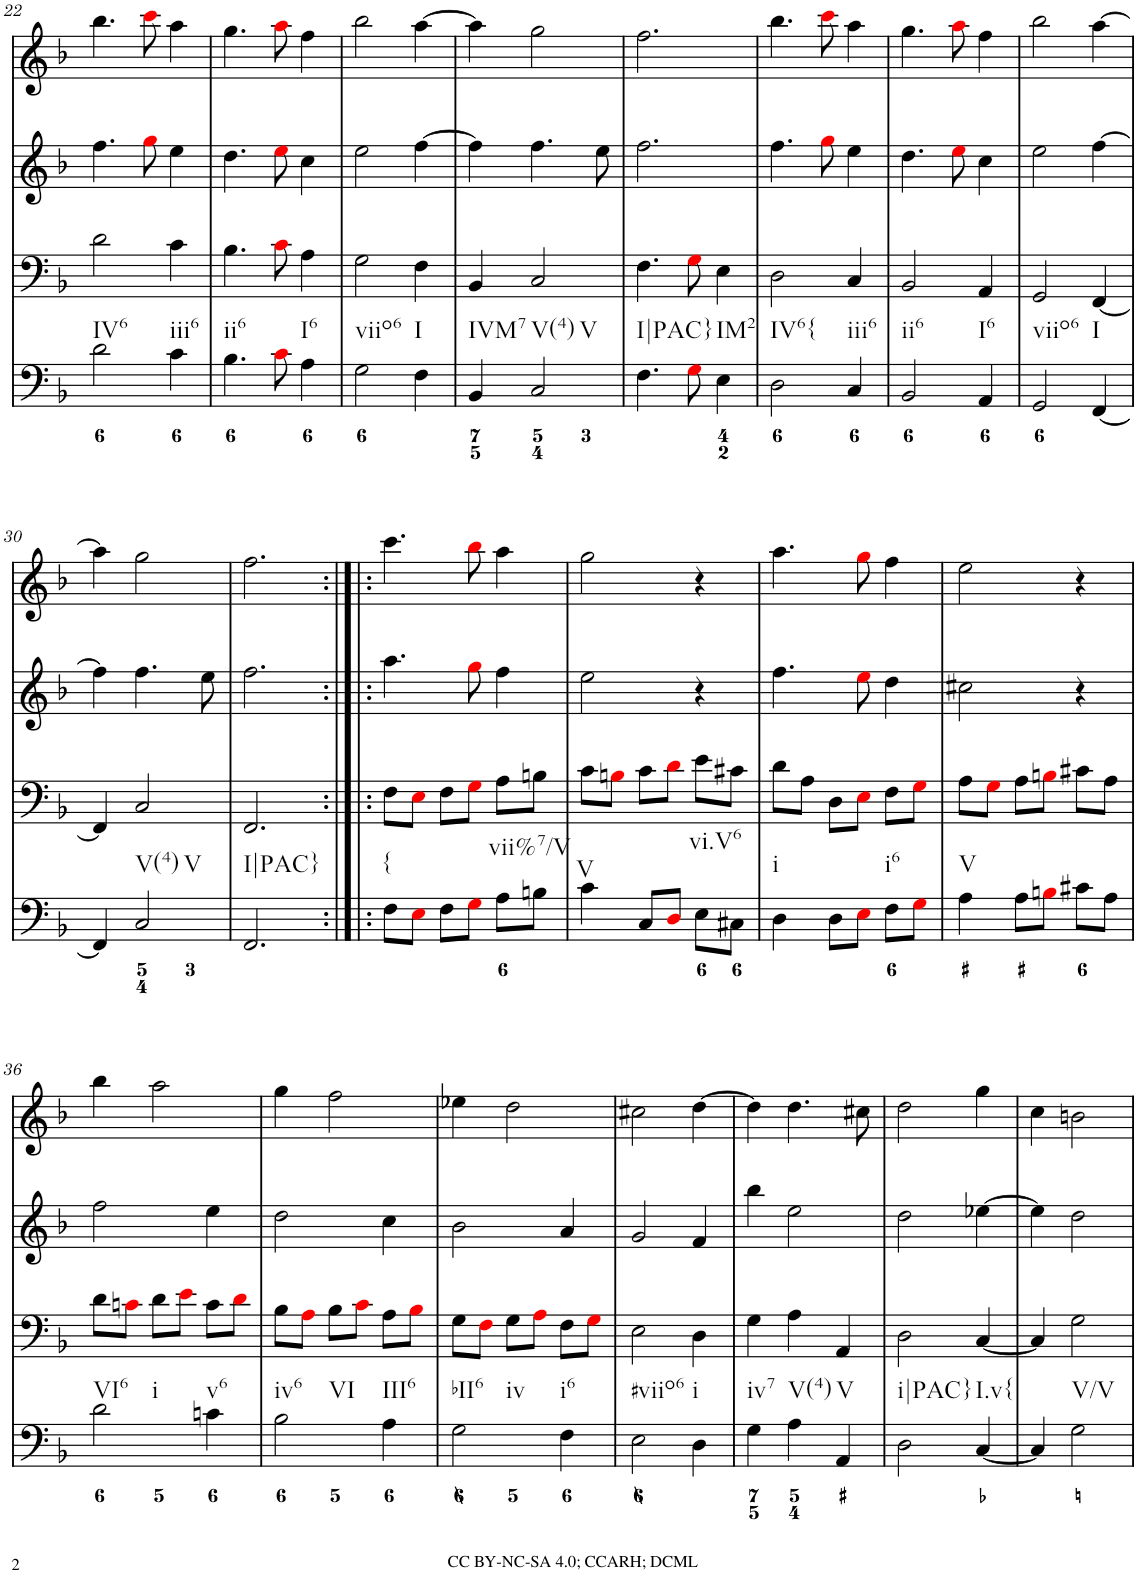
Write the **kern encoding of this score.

**kern	**kern	**kern	**kern
*part4	*part3	*part2	*part1
*staff4	*staff3	*staff2	*staff1
*I"Piano	*I"Piano	*I"Piano	*I"Piano
*I'Pno	*I'Pno	*I'Pno	*I'Pno
!!LO:PB:g=z
*clefF4	*clefF4	*clefG2	*clefG2
*k[b-]	*k[b-]	*k[b-]	*k[b-]
*F:	*F:	*F:	*F:
*M3/4	*M3/4	*M3/4	*M3/4
=22	=22	=22	=22
!LO:TX:b:t=IV6	!	!	!
2d\	2d\	4.ff\	4.bb-\
.	.	8ggi\	8ccci\
!LO:TX:b:t=iii6	!	!	!
4c\	4c\	4ee\	4aa\
=23	=23	=23	=23
!LO:TX:b:t=ii6	!	!	!
4.B-\	4.B-\	4.dd\	4.gg\
8ci\	8ci\	8eei\	8aai\
!LO:TX:b:t=I6	!	!	!
4A\	4A\	4cc\	4ff\
=24	=24	=24	=24
!LO:TX:b:t=viio6	!	!	!
2G\	2G\	2ee\	2bb-\
!LO:TX:b:t=I	!	!	!
4F\	4F\	[4ff\	[4aa\
=25	=25	=25	=25
!LO:TX:b:t=IVM7	!	!	!
4BB-/	4BB-/	4ff\]	4aa\]
!LO:TX:b:t=V(4)	!	!	!
!LO:TX:b:t=V	!	!	!
2C/	2C/	4.ff\	2gg\
.	.	8ee\	.
=26	=26	=26	=26
!LO:TX:b:t=I|PAC}	!	!	!
4.F\	4.F\	2.ff\	2.ff\
8Gi\	8Gi\	.	.
!LO:TX:b:t=IM2	!	!	!
4E\	4E\	.	.
=27	=27	=27	=27
!LO:TX:b:t=IV6{	!	!	!
2D\	2D\	4.ff\	4.bb-\
.	.	8ggi\	8ccci\
!LO:TX:b:t=iii6	!	!	!
4C/	4C/	4ee\	4aa\
=28	=28	=28	=28
!LO:TX:b:t=ii6	!	!	!
2BB-/	2BB-/	4.dd\	4.gg\
.	.	8eei\	8aai\
!LO:TX:b:t=I6	!	!	!
4AA/	4AA/	4cc\	4ff\
=29	=29	=29	=29
!LO:TX:b:t=viio6	!	!	!
2GG/	2GG/	2ee\	2bb-\
!LO:TX:b:t=I	!	!	!
[4FF/	[4FF/	[4ff\	[4aa\
!!LO:LB:g=z
=30	=30	=30	=30
4FF/]	4FF/]	4ff\]	4aa\]
!LO:TX:b:t=V(4)	!	!	!
!LO:TX:b:t=V	!	!	!
2C/	2C/	4.ff\	2gg\
.	.	8ee\	.
=31	=31	=31	=31
!LO:TX:b:t=I|PAC}	!	!	!
2.FF/	2.FF/	2.ff\	2.ff\
=32:|!|:	=32:|!|:	=32:|!|:	=32:|!|:
!LO:TX:b:t={	!	!	!
8F\L	8F\L	4.aa\	4.ccc\
8Ei\J	8Ei\J	.	.
8F\L	8F\L	.	.
8Gi\J	8Gi\J	8ggi\	8bb-i\
!LO:TX:b:t=vii%7/V	!	!	!
8A\L	8A\L	4ff\	4aa\
8Bn\J	8Bn\J	.	.
=33	=33	=33	=33
!LO:TX:b:t=V	!	!	!
4c\	8c\L	2ee\	2gg\
.	8Bni\J	.	.
8C/L	8c\L	.	.
8Di/J	8di\J	.	.
!LO:TX:b:t=vi.V6	!	!	!
8E\L	8e\L	4r	4r
8C#X\J	8c#X\J	.	.
=34	=34	=34	=34
!LO:TX:b:t=i	!	!	!
4D\	8d\L	4.ff\	4.aa\
.	8A\J	.	.
8D\L	8D\L	.	.
8Ei\J	8Ei\J	8eei\	8ggi\
!LO:TX:b:t=i6	!	!	!
8F\L	8F\L	4dd\	4ff\
8Gi\J	8Gi\J	.	.
=35	=35	=35	=35
!LO:TX:b:t=V	!	!	!
4A\	8A\L	2cc#X\	2ee\
.	8Gi\J	.	.
8A\L	8A\L	.	.
8Bni\J	8Bni\J	.	.
8c#X\L	8c#X\L	4r	4r
8A\J	8A\J	.	.
!!LO:LB:g=z
=36	=36	=36	=36
!LO:TX:b:t=VI6	!	!	!
!LO:TX:b:t=i	!	!	!
2d\	8d\L	2ff\	4bb-\
.	8cni\J	.	.
.	8d\L	.	2aa\
.	8ei\J	.	.
!LO:TX:b:t=v6	!	!	!
4cn\	8c\L	4ee\	.
.	8di\J	.	.
=37	=37	=37	=37
!LO:TX:b:t=iv6	!	!	!
!LO:TX:b:t=VI	!	!	!
2B-\	8B-\L	2dd\	4gg\
.	8Ai\J	.	.
.	8B-\L	.	2ff\
.	8ci\J	.	.
!LO:TX:b:t=III6	!	!	!
4A\	8A\L	4cc\	.
.	8B-i\J	.	.
=38	=38	=38	=38
!LO:TX:b:t=bII6	!	!	!
!LO:TX:b:t=iv	!	!	!
2G\	8G\L	2b-\	4ee-X\
.	8Fi\J	.	.
.	8G\L	.	2dd\
.	8Ai\J	.	.
!LO:TX:b:t=i6	!	!	!
4F\	8F\L	4a/	.
.	8Gi\J	.	.
=39	=39	=39	=39
!LO:TX:b:t=#viio6	!	!	!
2E\	2E\	2g/	2cc#X\
!LO:TX:b:t=i	!	!	!
4D\	4D\	4f/	[4dd\
=40	=40	=40	=40
!LO:TX:b:t=iv7	!	!	!
4G\	4G\	4bb-\	4dd\]
!LO:TX:b:t=V(4)	!	!	!
4A\	4A\	2ee\	4.dd\
!LO:TX:b:t=V	!	!	!
4AA/	4AA/	.	.
.	.	.	8cc#X\
=41	=41	=41	=41
!LO:TX:b:t=i|PAC}	!	!	!
2D\	2D\	2dd\	2dd\
!LO:TX:b:t=I.v{	!	!	!
[4C/	[4C/	[4ee-X\	4gg\
=42	=42	=42	=42
4C/]	4C/]	4ee-\]	4cc\
!LO:TX:b:t=V/V	!	!	!
2G\	2G\	2dd\	2bn\
=	=	=	=
*-	*-	*-	*-
